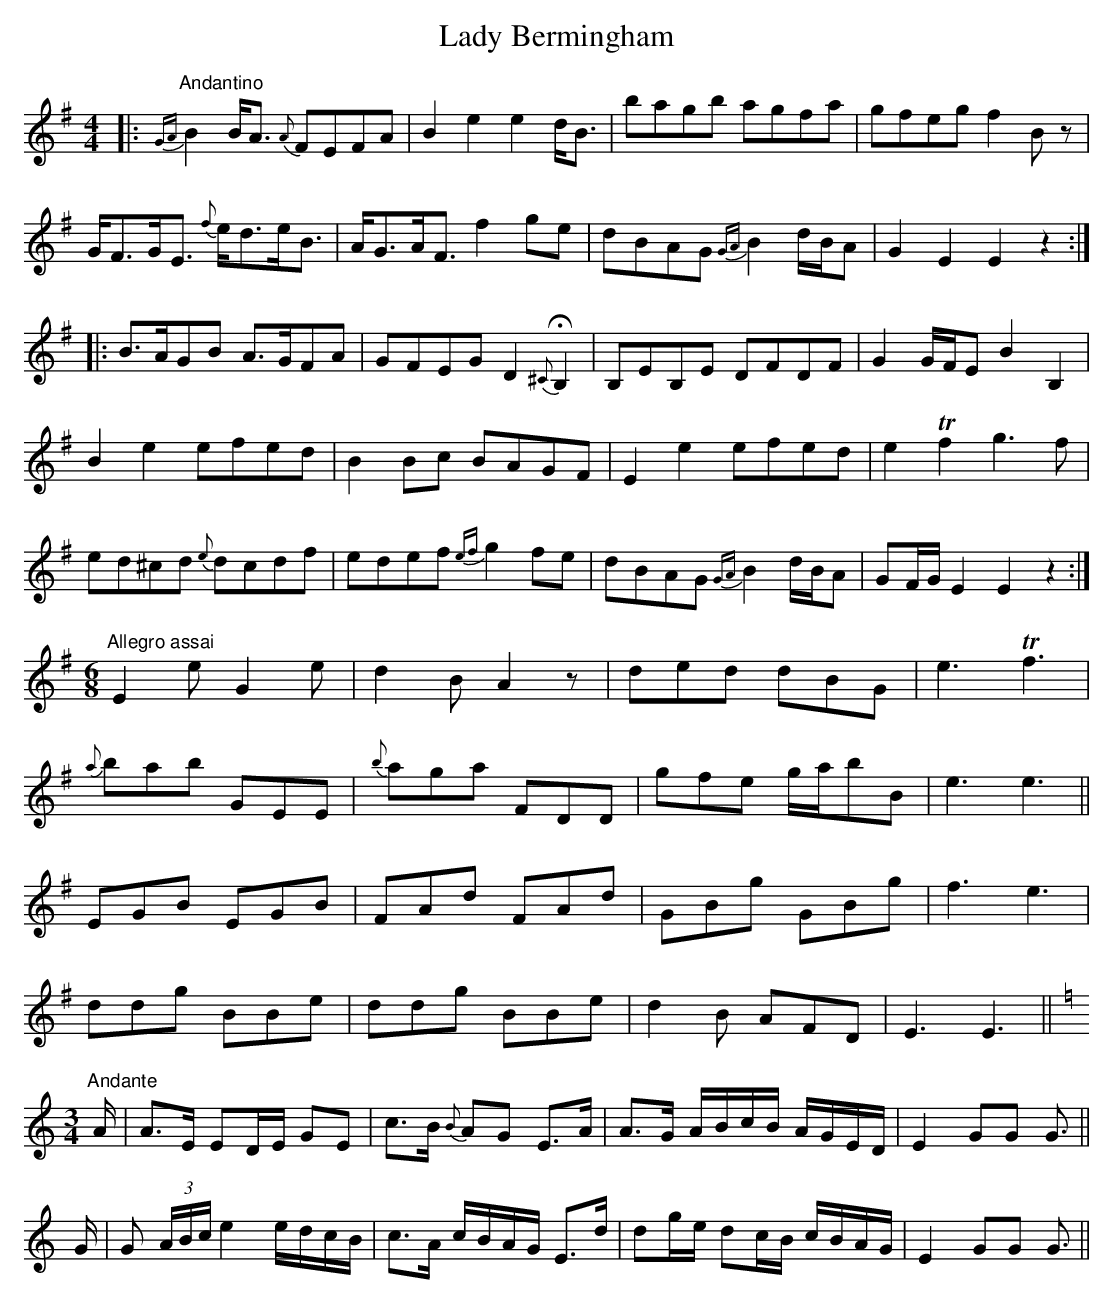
X:1
T: Lady Bermingham
M: 4/4
L: 1/8
K: Gmaj
|:"Andantino"{GA}B2B/A3/2 {A}FEFA|B2e2e2d/B3/2|bagb agfa|gfeg f2B z|
G/F3/2G/E3/2 {f}e/d3/2e/B3/2|A/G3/2A/F3/2f2ge|dBAG {GA}B2d/B/A|G2E2E2z2:|
|:B3/2A/GB A3/2G/FA|GFEG D2 {^C}HB,2|B,EB,E DFDF|G2G/F/E B2B,2|
B2e2efed|B2Bc BAGF|E2e2efed|e2 Tf2g3f|
ed^cd {e}dcdf|edef {ef}g2fe|dBAG {GA}B2d/B/A|GF/G/ E2E2z2:|
M:6/8
K:G
"Allegro assai"E2e G2e|d2B A2z|ded dBG|e3 Tf3|
{a}bab GEE|{b}aga FDD|gfe g/a/bB|e3e3||
EGB EGB|FAd FAd|GBg GBg|f3e3|
ddg BBe|ddg BBe|d2B AFD|E3E3||
M:3/4
K:C
"Andante"A/|A3/2E/ ED/E/ GE|c3/2B/ {B}AG E3/2A/|A3/2G/ A/B/c/B/ A/G/E/D/|E2GG G3/2||
G/|G (3A/B/c/ e2e/d/c/B/|c3/2A/ c/B/A/G/ E3/2d/|dg/e/ dc/B/ c/B/A/G/|E2GG G3/2||
